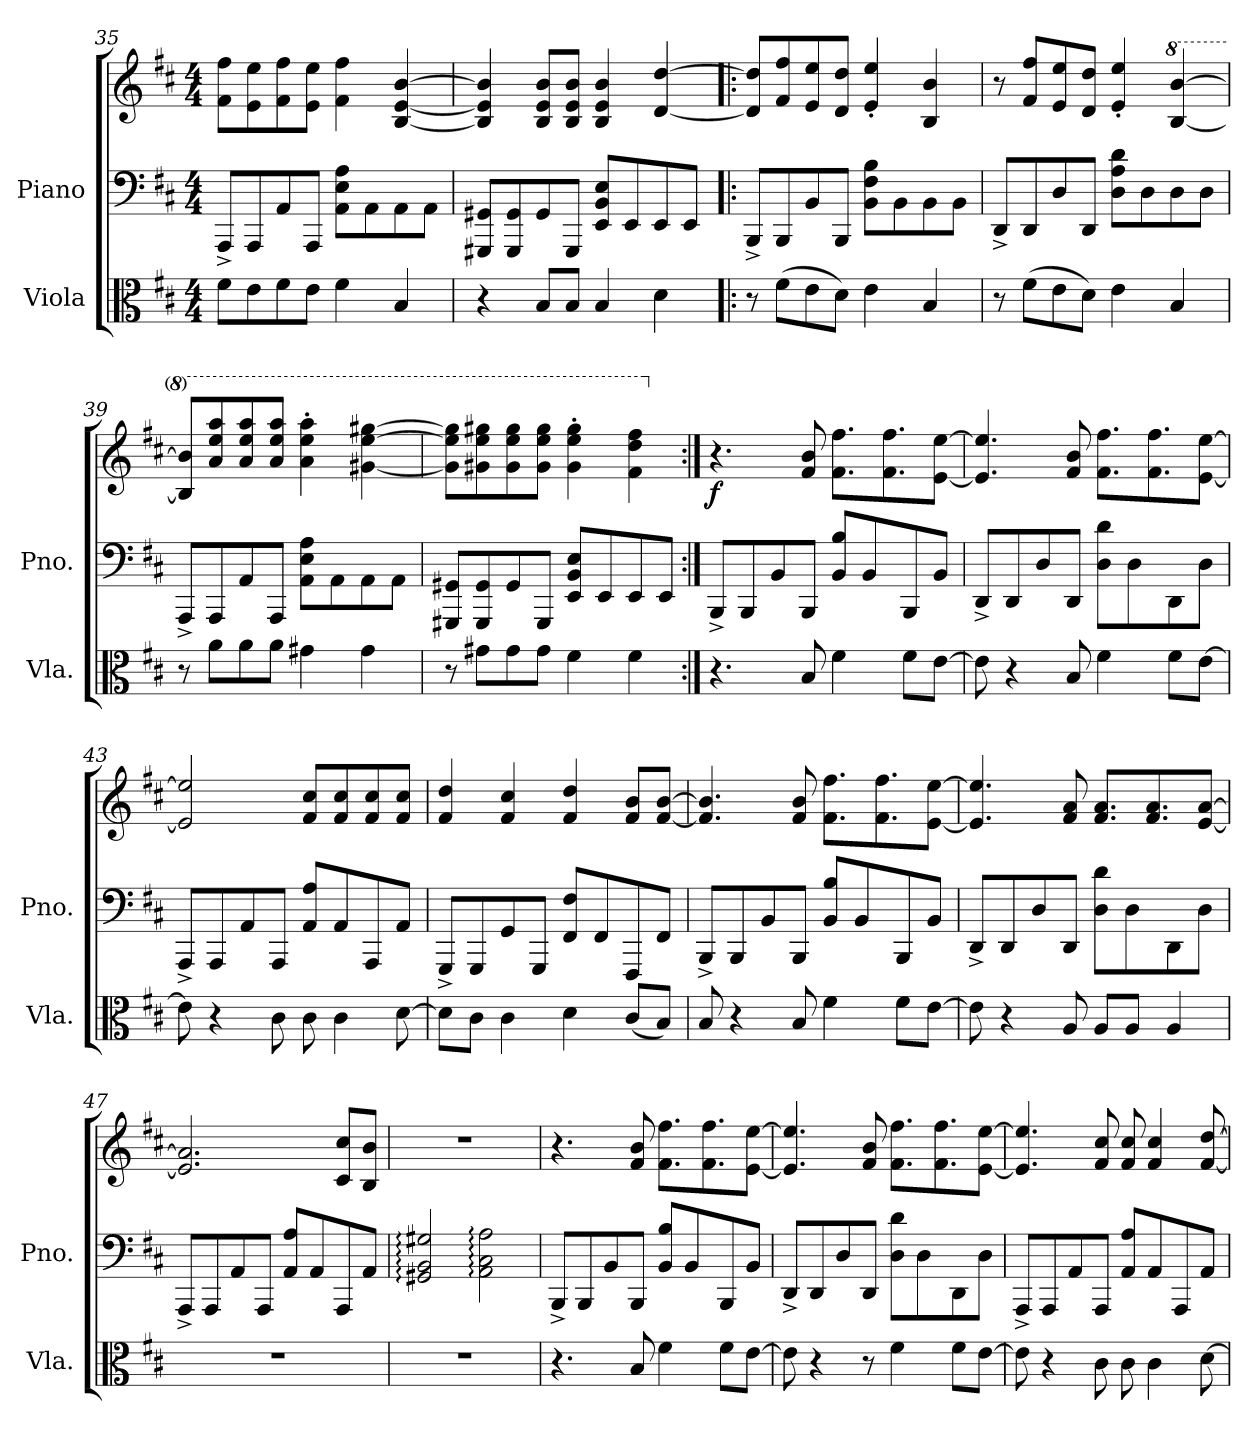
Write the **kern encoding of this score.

**kern	**kern	**kern	**dynam
*part2	*part1	*part1	*part1
*staff3	*staff2	*staff1	*staff1/2
*I"Viola	*I"Piano	*	*
*I'Vla.	*I'Pno.	*	*
*clefC3	*clefF4	*clefG2	*
*k[f#c#]	*k[f#c#]	*k[f#c#]	*
*M4/4	*M4/4	*M4/4	*
=35	=35	=35	=35
8f#\L	8AAA^/L	8f#\ 8ff#\L	.
8e\	8AAA/	8e\ 8ee\	.
8f#\	8AA/	8f#\ 8ff#\	.
8e\J	8AAA/J	8e\ 8ee\J	.
4f#\	8AA\ 8E\ 8A\L	4f#\ 4ff#\	.
.	8AA\	.	.
4B/	8AA\	[4B/ [4e/ [4b/	.
.	8AA\J	.	.
!!LO:LB:g=z
=36	=36	=36	=36
4r	8GGG#X/ 8GG#X/L	4B/] 4e/] 4b/]	.
.	8GGG#/ 8GG#/	.	.
8B/L	8GG#/	8B/ 8e/ 8b/L	.
8B/J	8GGG#/J	8B/ 8e/ 8b/J	.
4B/	8EE/ 8BB/ 8E/L	4B/ 4e/ 4b/	.
.	8EE/	.	.
4d\	8EE/	[4d/ [4dd/	.
.	8EE/J	.	.
=37!|:	=37!|:	=37!|:	=37!|:
8r	8BBB^/L	8d/] 8dd/]L	.
(>8f#\L	8BBB/	8f#/ 8ff#/	.
8e\	8BB/	8e/ 8ee/	.
8d\J)	8BBB/J	8d/ 8dd/J	.
4e\	8BB\ 8F#\ 8B\L	4e/' 4ee/'	.
.	8BB\	.	.
4B/	8BB\	4B/ 4b/	.
.	8BB\J	.	.
=38	=38	=38	=38
8r	8DD^/L	8r	.
(>8f#\L	8DD/	8f#/ 8ff#/L	.
8e\	8D/	8e/ 8ee/	.
8d\J)	8DD/J	8d/ 8dd/J	.
4e\	8D\ 8A\ 8d\L	4e/' 4ee/'	.
.	8D\	.	.
*	*	*8va	*
4B/	8D\	[4b/ [4bb/	.
.	8D\J	.	.
=39	=39	=39	=39
8r	8AAA^/L	8b/] 8bb/]L	.
8a\L	8AAA/	8aa/ 8eee/ 8aaa/	.
8a\	8AA/	8aa/ 8eee/ 8aaa/	.
8a\J	8AAA/J	8aa/ 8eee/ 8aaa/J	.
4g#X\	8AA\ 8E\ 8A\L	4aa\' 4eee\' 4aaa\'	.
.	8AA\	.	.
4g#\	8AA\	[4gg#X\ [4eee\ [4ggg#X\	.
.	8AA\J	.	.
!!LO:LB:g=z
=40	=40	=40	=40
8r	8GGG#X/ 8GG#X/L	8gg#\] 8eee\] 8ggg#\]L	.
8g#X\L	8GGG#/ 8GG#/	8gg#X\ 8eee\ 8ggg#X\	.
8g#\	8GG#/	8gg#\ 8eee\ 8ggg#\	.
8g#\J	8GGG#/J	8gg#\ 8eee\ 8ggg#\J	.
4f#\	8EE/ 8BB/ 8E/L	4gg#\' 4eee\' 4ggg#\'	.
.	8EE/	.	.
4f#\	8EE/	4ff#\ 4ddd\ 4fff#\	.
.	8EE/J	.	.
=41:|!	=41:|!	=41:|!	=41:|!
*	*	*X8va	*
!	!	!	!LO:DY:b
4.r	8BBB^/L	4.r	f
.	8BBB/	.	.
.	8BB/	.	.
8B/	8BBB/J	8f#/ 8b/	.
4f#\	8BB/ 8B/L	8.f#\ 8.ff#\L	.
.	8BB/	.	.
.	.	8.f#\ 8.ff#\	.
8f#\L	8BBB/	.	.
[8e\J	8BB/J	[8e\ [8ee\J	.
=42	=42	=42	=42
8e\]	8DD^/L	4.e/] 4.ee/]	.
4r	8DD/	.	.
.	8D/	.	.
8B/	8DD/J	8f#/ 8b/	.
4f#\	8D\ 8d\L	8.f#\ 8.ff#\L	.
.	8D\	.	.
.	.	8.f#\ 8.ff#\	.
8f#\L	8DD\	.	.
[8e\J	8D\J	[8e\ [8ee\J	.
=43	=43	=43	=43
8e\]	8AAA^/L	2e/] 2ee/]	.
4r	8AAA/	.	.
.	8AA/	.	.
8c#\	8AAA/J	.	.
8c#\	8AA/ 8A/L	8f#/ 8cc#/L	.
4c#\	8AA/	8f#/ 8cc#/	.
.	8AAA/	8f#/ 8cc#/	.
[8d\	8AA/J	8f#/ 8cc#/J	.
!!LO:LB:g=z
=44	=44	=44	=44
8d\L]	8GGG^/L	4f#/ 4dd/	.
8c#\J	8GGG/	.	.
4c#\	8GG/	4f#/ 4cc#/	.
.	8GGG/J	.	.
4d\	8FF#/ 8F#/L	4f#/ 4dd/	.
.	8FF#/	.	.
(<8c#/L	8FFF#/	8f#/ 8b/L	.
8B/J)	8FF#/J	[8f#/ [8b/J	.
=45	=45	=45	=45
8B/	8BBB^/L	4.f#/] 4.b/]	.
4r	8BBB/	.	.
.	8BB/	.	.
8B/	8BBB/J	8f#/ 8b/	.
4f#\	8BB/ 8B/L	8.f#\ 8.ff#\L	.
.	8BB/	.	.
.	.	8.f#\ 8.ff#\	.
8f#\L	8BBB/	.	.
[8e\J	8BB/J	[8e\ [8ee\J	.
=46	=46	=46	=46
8e\]	8DD^/L	4.e/] 4.ee/]	.
4r	8DD/	.	.
.	8D/	.	.
8A/	8DD/J	8f#/ 8a/	.
8A/L	8D\ 8d\L	8.f#/ 8.a/L	.
8A/J	8D\	.	.
.	.	8.f#/ 8.a/	.
4A/	8DD\	.	.
.	8D\J	[8e/ [8a/J	.
=47	=47	=47	=47
1r	8AAA^/L	2.e/] 2.a/]	.
.	8AAA/	.	.
.	8AA/	.	.
.	8AAA/J	.	.
.	8AA/ 8A/L	.	.
.	8AA/	.	.
.	8AAA/	8c#/ 8cc#/L	.
.	8AA/J	8B/ 8b/J	.
!!LO:PB:g=z
=48	=48	=48	=48
1r	2GG#X/: 2BB/: 2G#X/:	1r	.
.	2AA\: 2C#\: 2A\:	.	.
=49	=49	=49	=49
4.r	8BBB^/L	4.r	.
.	8BBB/	.	.
.	8BB/	.	.
8B/	8BBB/J	8f#/ 8b/	.
4f#\	8BB/ 8B/L	8.f#\ 8.ff#\L	.
.	8BB/	.	.
.	.	8.f#\ 8.ff#\	.
8f#\L	8BBB/	.	.
[8e\J	8BB/J	[8e\ [8ee\J	.
=50	=50	=50	=50
8e\]	8DD^/L	4.e/] 4.ee/]	.
4r	8DD/	.	.
.	8D/	.	.
8r	8DD/J	8f#/ 8b/	.
4f#\	8D\ 8d\L	8.f#\ 8.ff#\L	.
.	8D\	.	.
.	.	8.f#\ 8.ff#\	.
8f#\L	8DD\	.	.
[8e\J	8D\J	[8e\ [8ee\J	.
=51	=51	=51	=51
8e\]	8AAA^/L	4.e/] 4.ee/]	.
4r	8AAA/	.	.
.	8AA/	.	.
8c#\	8AAA/J	8f#/ 8cc#/	.
8c#\	8AA/ 8A/L	8f#/ 8cc#/	.
4c#\	8AA/	4f#/ 4cc#/	.
.	8AAA/	.	.
[8d\	8AA/J	[8f#/ [8dd/	.
=	=	=	=
*-	*-	*-	*-
